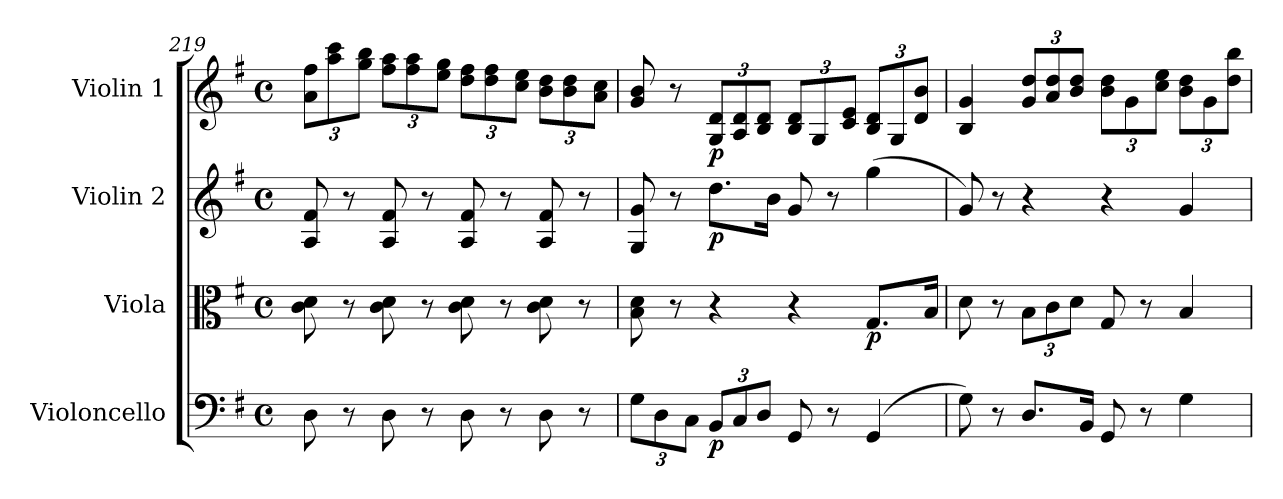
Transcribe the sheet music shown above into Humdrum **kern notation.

**kern	**dynam	**kern	**dynam	**kern	**dynam	**kern	**dynam
*part4	*part4	*part3	*part3	*part2	*part2	*part1	*part1
*staff4	*staff4	*staff3	*staff3	*staff2	*staff2	*staff1	*staff1
*I"Violoncello	*	*I"Viola	*	*I"Violin 2	*	*I"Violin 1	*
*I'Vc	*	*I'Vla	*	*I'Vln	*	*I'Vln	*
*clefF4	*	*clefC3	*	*clefG2	*	*clefG2	*
*k[f#]	*	*k[f#]	*	*k[f#]	*	*k[f#]	*
*M4/4	*	*M4/4	*	*M4/4	*	*M4/4	*
*met(c)	*	*met(c)	*	*met(c)	*	*met(c)	*
*	*	*	*	*	*	*Xbrackettup	*
=219	=219	=219	=219	=219	=219	=219	=219
8D\	.	8c\ 8d\	.	8A/ 8f#/	.	12a\ 12ff#\L	.
.	.	.	.	.	.	12aa\ 12ccc\	.
8r	.	8r	.	8r	.	.	.
.	.	.	.	.	.	12gg\ 12bb\J	.
8D\	.	8c\ 8d\	.	8A/ 8f#/	.	12ff#\ 12aa\L	.
.	.	.	.	.	.	12ff#\ 12aa\	.
8r	.	8r	.	8r	.	.	.
.	.	.	.	.	.	12ee\ 12gg\J	.
8D\	.	8c\ 8d\	.	8A/ 8f#/	.	12dd\ 12ff#\L	.
.	.	.	.	.	.	12dd\ 12ff#\	.
8r	.	8r	.	8r	.	.	.
.	.	.	.	.	.	12cc\ 12ee\J	.
8D\	.	8c\ 8d\	.	8A/ 8f#/	.	12b\ 12dd\L	.
.	.	.	.	.	.	12b\ 12dd\	.
8r	.	8r	.	8r	.	.	.
.	.	.	.	.	.	12a\ 12cc\J	.
=220	=220	=220	=220	=220	=220	=220	=220
*Xbrackettup	*	*	*	*	*	*	*
12G\L	.	8B\ 8d\	.	8G/ 8g/	.	8g/ 8b/	.
12D\	.	.	.	.	.	.	.
.	.	8r	.	8r	.	8r	.
12C\J	.	.	.	.	.	.	.
!	!LO:DY:b	!	!	!	!LO:DY:b	!	!LO:DY:b
12BB/L	p	4r	.	8.dd\L	p	12G/ 12d/L	p
12C/	.	.	.	.	.	12A/ 12d/	.
12D/J	.	.	.	.	.	12B/ 12d/J	.
.	.	.	.	16b\Jk	.	.	.
8GG/	.	4r	.	8g/	.	12B/ 12d/L	.
.	.	.	.	.	.	12G/	.
8r	.	.	.	8r	.	.	.
.	.	.	.	.	.	12c/ 12e/J	.
!	!	!	!LO:DY:b	!	!	!	!
(>4GG/	.	8.G/L	p	(>4gg\	.	12B/ 12d/L	.
.	.	.	.	.	.	12G/	.
.	.	.	.	.	.	12d/ 12b/J	.
.	.	16B/Jk	.	.	.	.	.
!!LO:LB:g=z
=221	=221	=221	=221	=221	=221	=221	=221
8G\)	.	8d\	.	8g/)	.	4B/ 4g/	.
8r	.	8r	.	8r	.	.	.
*	*	*Xbrackettup	*	*	*	*	*
8.D/L	.	12B\L	.	4r	.	12g/ 12dd/L	.
.	.	12c\	.	.	.	12a/ 12dd/	.
.	.	12d\J	.	.	.	12b/ 12dd/J	.
16BB/Jk	.	.	.	.	.	.	.
8GG/	.	8G/	.	4r	.	12b\ 12dd\L	.
.	.	.	.	.	.	12g\	.
8r	.	8r	.	.	.	.	.
.	.	.	.	.	.	12cc\ 12ee\J	.
4G\	.	4B/	.	4g/	.	12b\ 12dd\L	.
.	.	.	.	.	.	12g\	.
.	.	.	.	.	.	12dd\ 12bb\J	.
=	=	=	=	=	=	=	=
*-	*-	*-	*-	*-	*-	*-	*-
